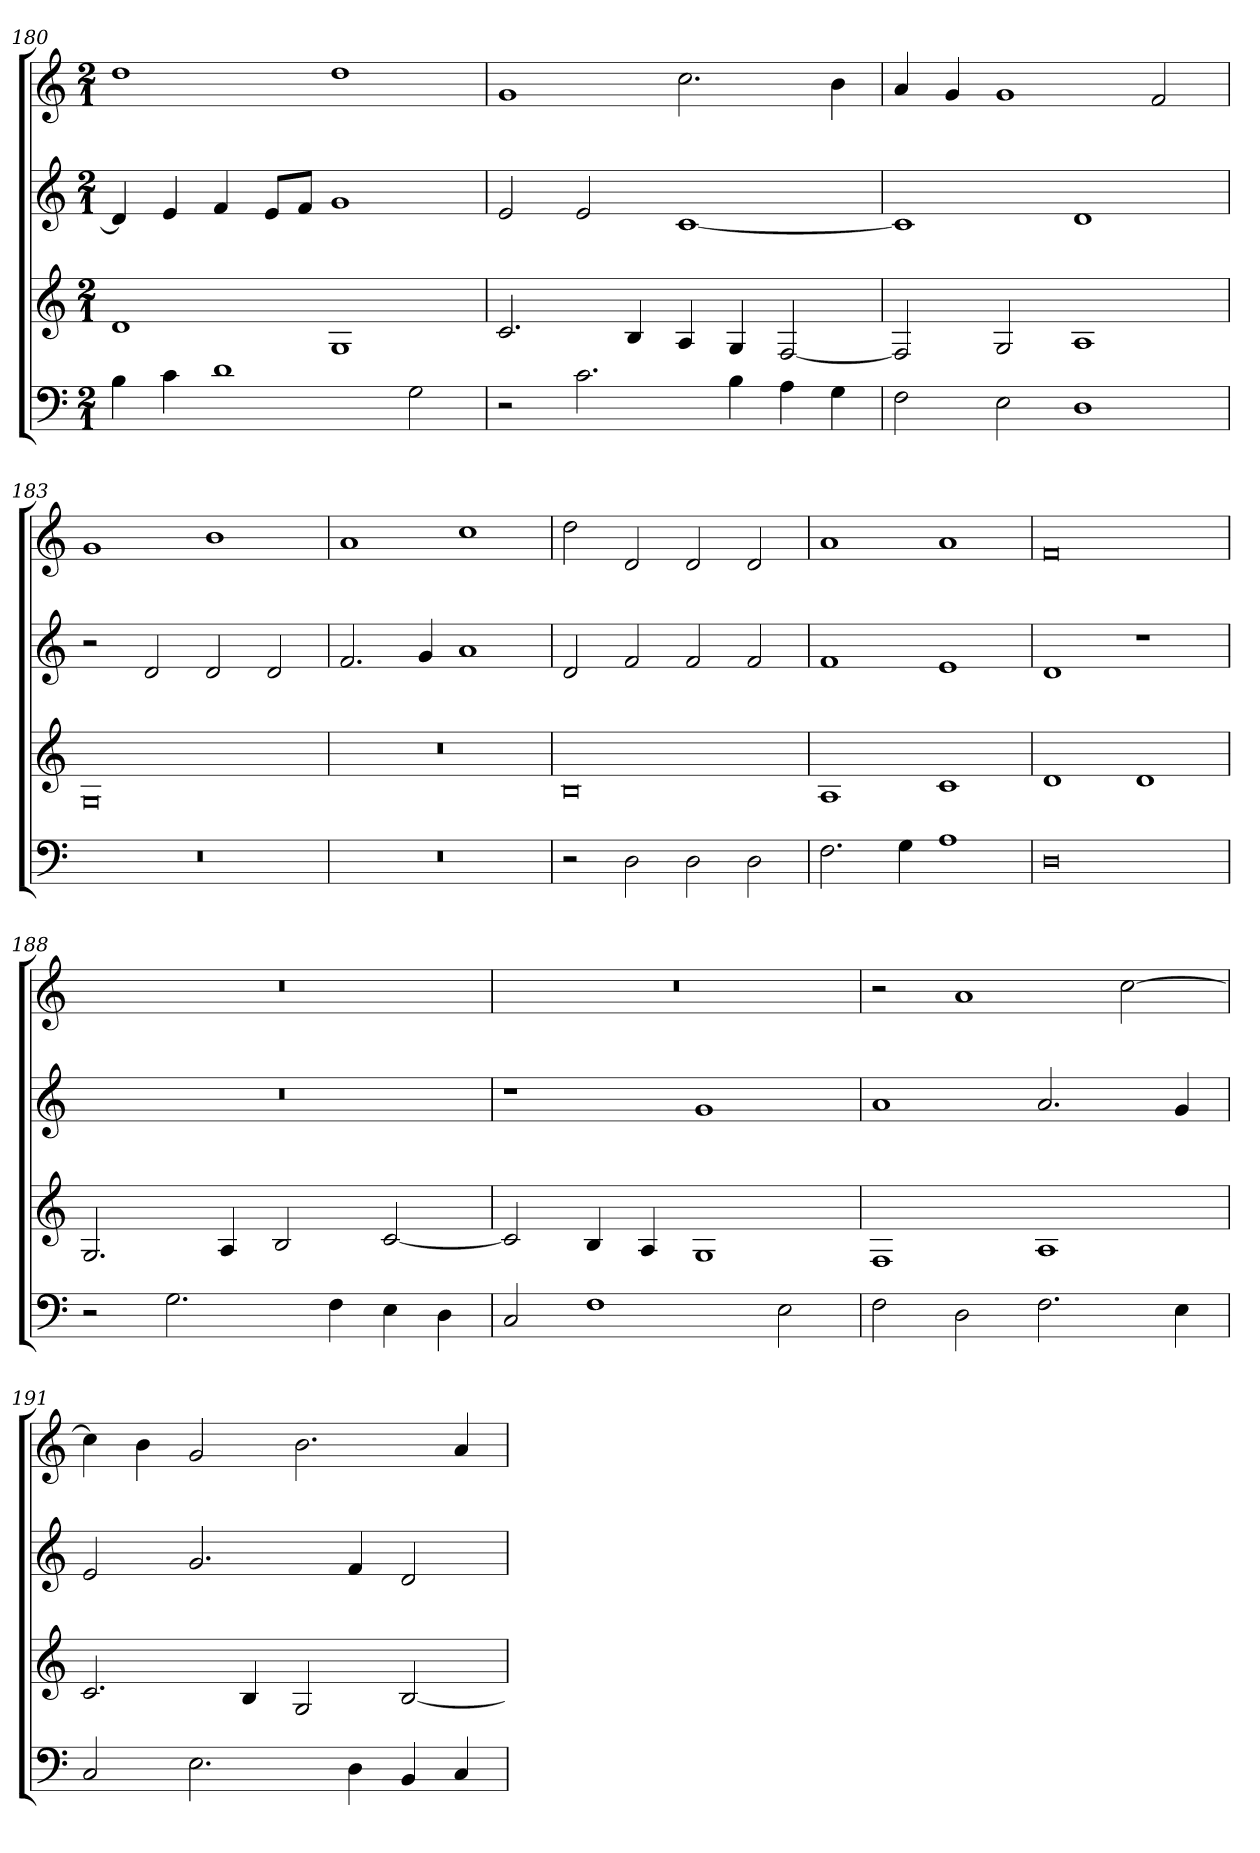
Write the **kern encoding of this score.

**kern	**kern	**kern	**kern
*part4	*part3	*part2	*part1
*staff4	*staff3	*staff2	*staff1
*clefF4	*clefG2	*clefG2	*clefG2
*M2/1	*M2/1	*M2/1	*M2/1
=180	=180	=180	=180
4B	1d	4d]	1dd
4c	.	4e	.
1d	.	4f	.
.	.	8eL	.
.	.	8fJ	.
.	1G	1g	1dd
2G	.	.	.
=181	=181	=181	=181
2r	2.c	2e	1g
2.c	.	2e	.
.	4B	.	.
.	4A	[1c	2.cc
4B	4G	.	.
4A	[2F	.	.
4G	.	.	4b
=182	=182	=182	=182
2F	2F]	1c]	4a
.	.	.	4g
2E	2G	.	1g
1D	1A	1d	.
.	.	.	2f
=183	=183	=183	=183
0r	0G	2r	1g
.	.	2d	.
.	.	2d	1b
.	.	2d	.
=184	=184	=184	=184
0r	0r	2.f	1a
.	.	4g	.
.	.	1a	1cc
=185	=185	=185	=185
2r	0B	2d	2dd
2D	.	2f	2d
2D	.	2f	2d
2D	.	2f	2d
=186	=186	=186	=186
2.F	1A	1f	1a
4G	.	.	.
1A	1c	1e	1a
=187	=187	=187	=187
0D	1d	1d	0f
.	1d	1r	.
=188	=188	=188	=188
2r	2.G	0r	0r
2.G	.	.	.
.	4A	.	.
.	2B	.	.
4F	.	.	.
4E	[2c	.	.
4D	.	.	.
=189	=189	=189	=189
2C	2c]	1r	0r
1F	4B	.	.
.	4A	.	.
.	1G	1g	.
2E	.	.	.
=190	=190	=190	=190
2F	1F	1a	2r
2D	.	.	1a
2.F	1A	2.a	.
.	.	.	[2cc
4E	.	4g	.
=191	=191	=191	=191
2C	2.c	2e	4cc]
.	.	.	4b
2.E	.	2.g	2g
.	4B	.	.
.	2G	.	2.b
4D	.	4f	.
4BB	[2B	2d	.
4C	.	.	4a
=	=	=	=
*-	*-	*-	*-
